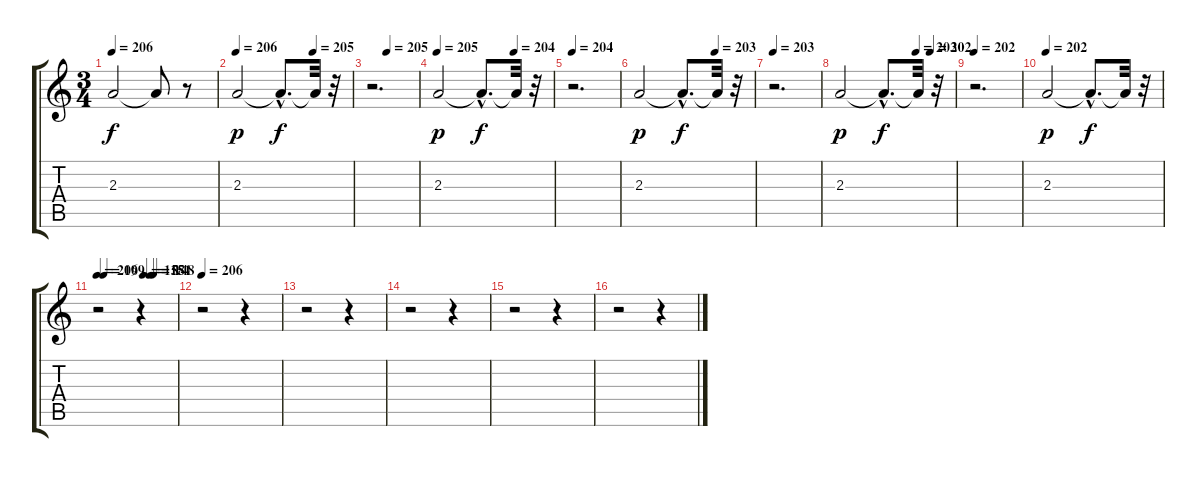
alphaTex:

\track "" {instrument acousticguitarnylon}
\staff {score tabs}
\tuning (E4 B3 G3 D3 A2 E2) {hide}
\ts (3 4)
\tempo 206
\clef g2
\ks c
2.3{t}.2{dy f} 2.3{t}.8 r.8 |
\tempo 206
\tempo (205 0.6666666666666666)
2.3.2{dy p} 2.3{hac t}.8{d dy f} 2.3{t}.32 r.32 |
\tempo (205 0.3333333333333333)
r.2{d} |
\tempo 205
\tempo (204 0.6666666666666666)
2.3.2{dy p} 2.3{hac t}.8{d dy f} 2.3{t}.32 r.32 |
\tempo 204
r.2{d} |
\tempo (203 0.6666666666666666)
2.3.2{dy p} 2.3{hac t}.8{d dy f} 2.3{t}.32 r.32 |
\tempo 203
r.2{d} |
\tempo (203 0.6666666666666666)
\tempo (202 0.7916666666666666)
2.3.2{dy p} 2.3{hac t}.8{d dy f} 2.3{t}.32 r.32 |
\tempo 202
r.2{d} |
\tempo 202
2.3.2{dy p} 2.3{hac t}.8{d dy f} 2.3{t}.32 r.32 |
\tempo 206
\tempo (199 0.08333333333333333)
\tempo (158 0.5833333333333334)
\tempo (151 0.6666666666666666)
\tempo (148 0.7083333333333334)
r.2 r.4 |
\tempo 206
r.2 r.4 |
r.2 r.4 |
r.2 r.4 |
r.2 r.4 |
r.2 r.4
